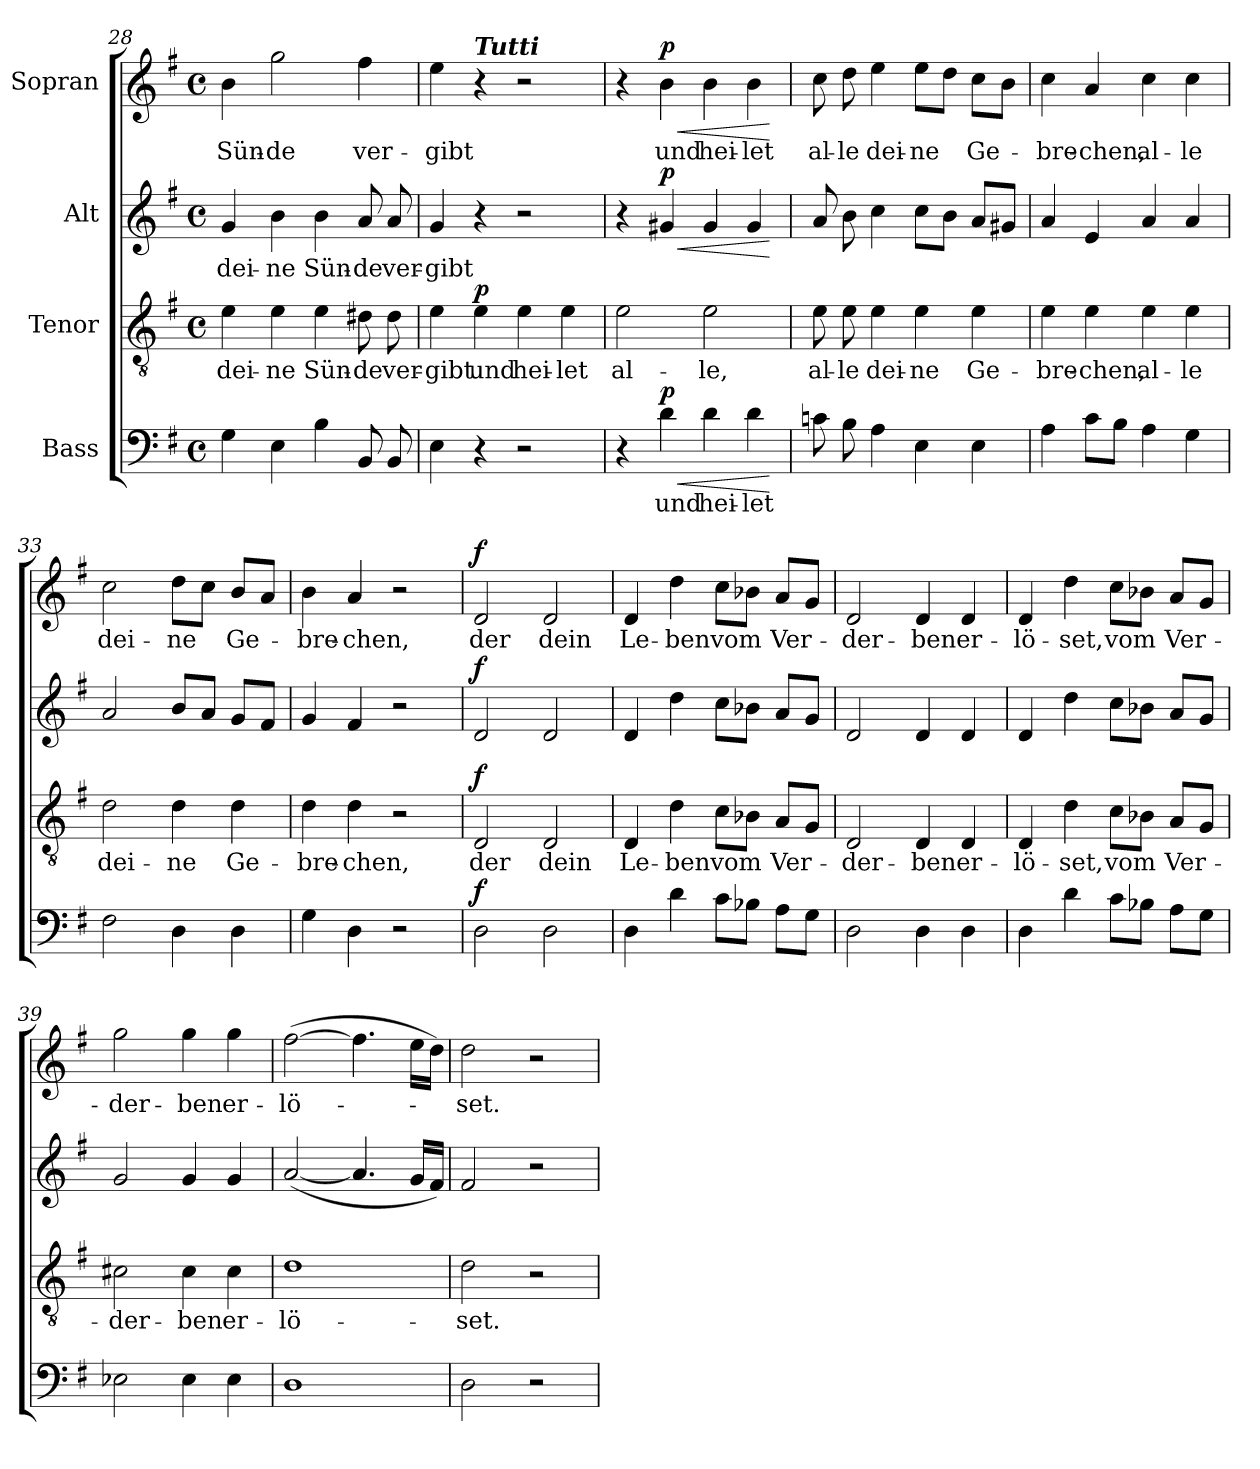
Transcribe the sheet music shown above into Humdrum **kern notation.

**kern	**text	**dynam	**kern	**text	**dynam	**kern	**text	**dynam	**kern	**text	**dynam
*part4	*part4	*part4	*part3	*part3	*part3	*part2	*part2	*part2	*part1	*part1	*part1
*staff4	*staff4	*staff4	*staff3	*staff3	*staff3	*staff2	*staff2	*staff2	*staff1	*staff1	*staff1
*I"Bass	*	*	*I"Tenor	*	*	*I"Alt	*	*	*I"Sopran	*	*
*clefF4	*	*	*clefGv2	*	*	*clefG2	*	*	*clefG2	*	*
*k[f#]	*	*	*k[f#]	*	*	*k[f#]	*	*	*k[f#]	*	*
*M4/4	*	*	*M4/4	*	*	*M4/4	*	*	*M4/4	*	*
*met(c)	*	*	*met(c)	*	*	*met(c)	*	*	*met(c)	*	*
=28	=28	=28	=28	=28	=28	=28	=28	=28	=28	=28	=28
4G\	.	.	4e\	dei-	.	4g/	dei-	.	4b\	Sün-	.
4E\	.	.	4e\	-ne	.	4b\	-ne	.	2gg\	-de	.
4B\	.	.	4e\	Sün-	.	4b\	Sün-	.	.	.	.
8BB/	.	.	8d#X\	-de	.	8a/	-de	.	4ff#\	ver-	.
8BB/	.	.	8d#\	ver-	.	8a/	ver-	.	.	.	.
=29	=29	=29	=29	=29	=29	=29	=29	=29	=29	=29	=29
4E\	.	.	4e\	-gibt	.	4g/	-gibt	.	4ee\	-gibt	.
!	!	!	!	!	!	!	!	!	!LO:TX:a:Bi:t=Tutti	!	!
!	!	!	!	!	!LO:DY:a	!	!	!	!	!	!
4r	.	.	4e\	und	p	4r	.	.	4r	.	.
2r	.	.	4e\	hei-	.	2r	.	.	2r	.	.
.	.	.	4e\	-let	.	.	.	.	.	.	.
!!LO:LB:g=z
=30	=30	=30	=30	=30	=30	=30	=30	=30	=30	=30	=30
4r	.	.	2e\	al-	.	4r	.	.	4r	.	.
!	!	!LO:HP:b	!	!	!	!	!	!LO:HP:b	!	!	!LO:HP:b
!	!	!LO:DY:n=1:a	!	!	!	!	!	!LO:DY:n=1:a	!	!	!LO:DY:n=1:a
4d\	und	< p	.	.	.	4g#X/	.	< p	4b\	und	< p
4d\	hei-	.	2e\	-le,	.	4g#/	.	.	4b\	hei-	.
4d\	-let	.	.	.	.	4g#/	.	.	4b\	-let	.
.	.	[	.	.	.	.	.	[	.	.	[
=31	=31	=31	=31	=31	=31	=31	=31	=31	=31	=31	=31
8cn\	.	.	8e\	al-	.	8a/	.	.	8cc\	al-	.
8B\	.	.	8e\	-le	.	8b\	.	.	8dd\	-le	.
4A\	.	.	4e\	dei-	.	4cc\	.	.	4ee\	dei-	.
4E\	.	.	4e\	-ne	.	8cc\L	.	.	8ee\L	-ne	.
.	.	.	.	.	.	8b\J	.	.	8dd\J	.	.
4E\	.	.	4e\	Ge-	.	8a/L	.	.	8cc\L	Ge-	.
.	.	.	.	.	.	8g#X/J	.	.	8b\J	.	.
=32	=32	=32	=32	=32	=32	=32	=32	=32	=32	=32	=32
4A\	.	.	4e\	-bre-	.	4a/	.	.	4cc\	-bre-	.
8c\L	.	.	4e\	-chen,	.	4e/	.	.	4a/	-chen,	.
8B\J	.	.	.	.	.	.	.	.	.	.	.
4A\	.	.	4e\	al-	.	4a/	.	.	4cc\	al-	.
4G\	.	.	4e\	-le	.	4a/	.	.	4cc\	-le	.
=33	=33	=33	=33	=33	=33	=33	=33	=33	=33	=33	=33
2F#\	.	.	2d\	dei-	.	2a/	.	.	2cc\	dei-	.
4D\	.	.	4d\	-ne	.	8b/L	.	.	8dd\L	-ne	.
.	.	.	.	.	.	8a/J	.	.	8cc\J	.	.
4D\	.	.	4d\	Ge-	.	8g/L	.	.	8b/L	Ge-	.
.	.	.	.	.	.	8f#/J	.	.	8a/J	.	.
=34	=34	=34	=34	=34	=34	=34	=34	=34	=34	=34	=34
4G\	.	.	4d\	-bre-	.	4g/	.	.	4b\	-bre-	.
4D\	.	.	4d\	-chen,	.	4f#/	.	.	4a/	-chen,	.
2r	.	.	2r	.	.	2r	.	.	2r	.	.
!!LO:PB:g=z
=35	=35	=35	=35	=35	=35	=35	=35	=35	=35	=35	=35
!	!	!LO:DY:a	!	!	!LO:DY:a	!	!	!LO:DY:a	!	!	!LO:DY:a
2D\	.	f	2D/	der	f	2d/	.	f	2d/	der	f
2D\	.	.	2D/	dein	.	2d/	.	.	2d/	dein	.
=36	=36	=36	=36	=36	=36	=36	=36	=36	=36	=36	=36
4D\	.	.	4D/	Le-	.	4d/	.	.	4d/	Le-	.
4d\	.	.	4d\	-ben	.	4dd\	.	.	4dd\	-ben	.
8c\L	.	.	8c\L	vom	.	8cc\L	.	.	8cc\L	vom	.
8B-X\J	.	.	8B-X\J	.	.	8b-X\J	.	.	8b-X\J	.	.
8A\L	.	.	8A/L	Ver-	.	8a/L	.	.	8a/L	Ver-	.
8G\J	.	.	8G/J	.	.	8g/J	.	.	8g/J	.	.
=37	=37	=37	=37	=37	=37	=37	=37	=37	=37	=37	=37
2D\	.	.	2D/	-der-	.	2d/	.	.	2d/	-der-	.
4D\	.	.	4D/	-ben	.	4d/	.	.	4d/	-ben	.
4D\	.	.	4D/	er-	.	4d/	.	.	4d/	er-	.
=38	=38	=38	=38	=38	=38	=38	=38	=38	=38	=38	=38
4D\	.	.	4D/	-lö-	.	4d/	.	.	4d/	-lö-	.
4d\	.	.	4d\	-set,	.	4dd\	.	.	4dd\	-set,	.
8c\L	.	.	8c\L	vom	.	8cc\L	.	.	8cc\L	vom	.
8B-X\J	.	.	8B-X\J	.	.	8b-X\J	.	.	8b-X\J	.	.
8A\L	.	.	8A/L	Ver-	.	8a/L	.	.	8a/L	Ver-	.
8G\J	.	.	8G/J	.	.	8g/J	.	.	8g/J	.	.
!!LO:LB:g=z
=39	=39	=39	=39	=39	=39	=39	=39	=39	=39	=39	=39
2E-X\	.	.	2c#X\	-der-	.	2g/	.	.	2gg\	-der-	.
4E-\	.	.	4c#\	-ben	.	4g/	.	.	4gg\	-ben	.
4E-\	.	.	4c#\	er-	.	4g/	.	.	4gg\	er-	.
=40	=40	=40	=40	=40	=40	=40	=40	=40	=40	=40	=40
1D	.	.	1d	-lö-	.	([2a/	.	.	(>[2ff#\	-lö-	.
.	.	.	.	.	.	4.a/]	.	.	4.ff#\]	.	.
.	.	.	.	.	.	16g/LL	.	.	16ee\LL	.	.
.	.	.	.	.	.	16f#/JJ)	.	.	16dd\JJ)	.	.
=41	=41	=41	=41	=41	=41	=41	=41	=41	=41	=41	=41
2D\	.	.	2d\	-set.	.	2f#/	.	.	2dd\	-set.	.
2r	.	.	2r	.	.	2r	.	.	2r	.	.
=	=	=	=	=	=	=	=	=	=	=	=
*-	*-	*-	*-	*-	*-	*-	*-	*-	*-	*-	*-
